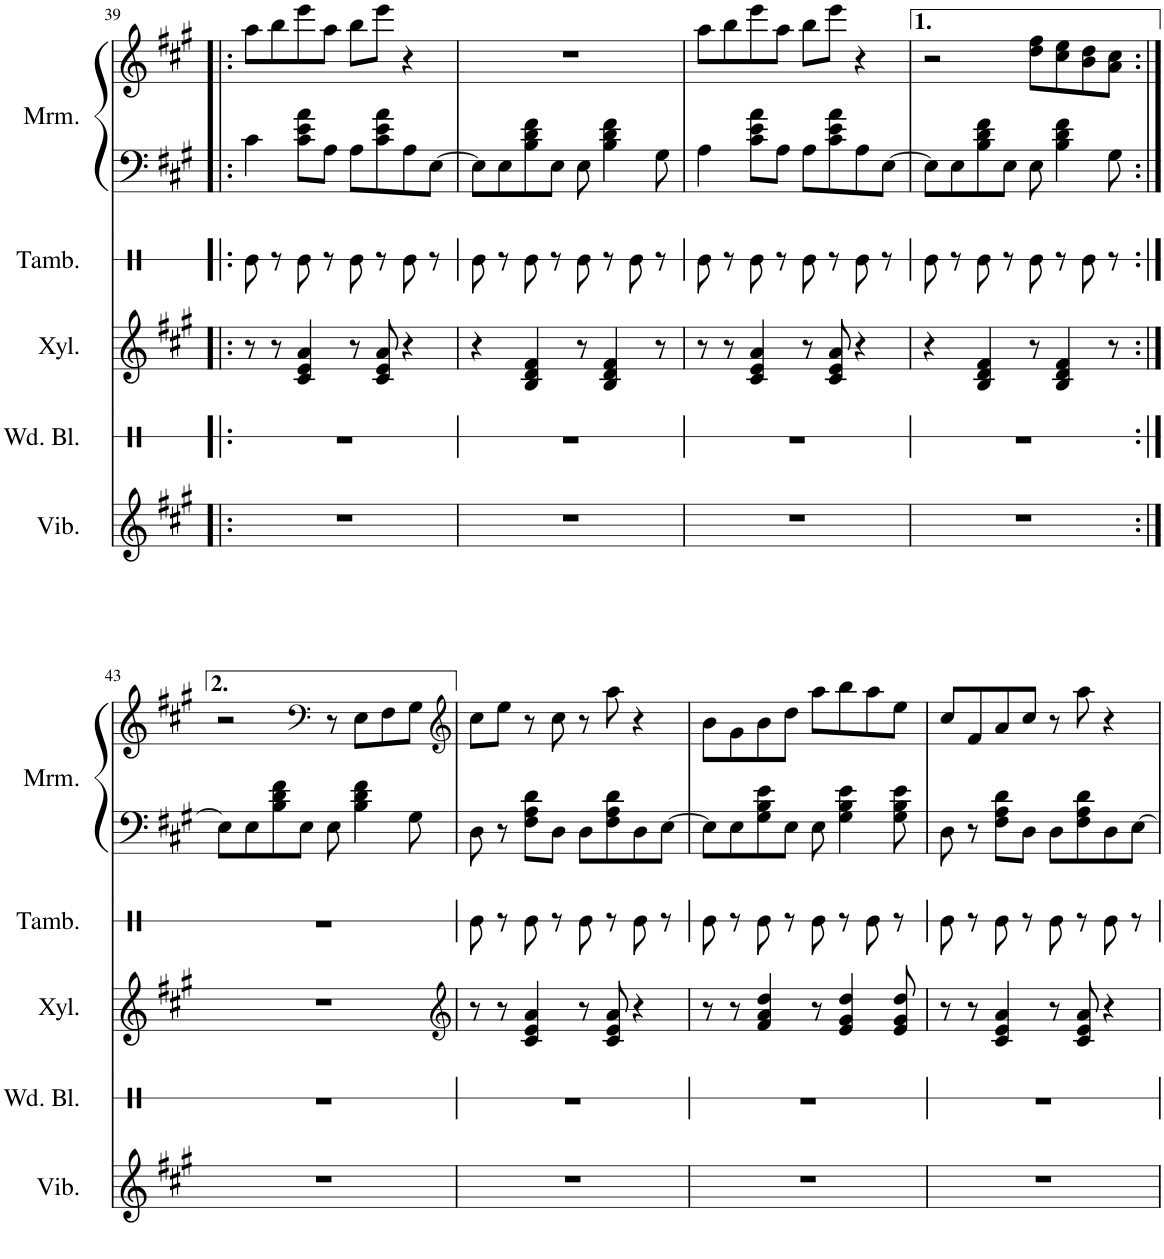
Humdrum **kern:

**kern	**kern	**kern	**kern	**kern	**kern
*part5	*part4	*part3	*part2	*part1	*part1
*staff6	*staff5	*staff4	*staff3	*staff2	*staff1
*I"Vibraphone	*I"Wood Blocks	*I"Xylophone	*I"Tambourine	*I"Marimba	*
*I'Vib.	*I'Wd. Bl.	*I'Xyl.	*I'Tamb.	*I'Mrm.	*
!!LO:PB:g=z
*clefG2	*clefX	*clefG2	*clefX	*clefF4	*clefG2
*	*	*Trd-7c-12	*	*	*
*k[f#c#g#]	*k[]	*k[f#c#g#]	*k[]	*k[f#c#g#]	*k[f#c#g#]
*M4/4	*M4/4	*M4/4	*M4/4	*M4/4	*M4/4
=39!|:	=39!|:	=39!|:	=39!|:	=39!|:	=39!|:
1r	1r	8r	8Re\	4c#\	8aa\L
.	.	8r	8r	.	8bb\
.	.	4c#/ 4e/ 4a/	8Re\	8c#\ 8e\ 8a\L	8eee\
.	.	.	8r	8A\J	8aa\J
.	.	8r	8Re\	8A\L	8bb\L
.	.	8c#/ 8e/ 8a/	8r	8c#\ 8e\ 8a\	8eee\J
.	.	4r	8Re\	8A\	4r
.	.	.	8r	[8E\J	.
=40	=40	=40	=40	=40	=40
1r	1r	4r	8Re\	8E\L]	1r
.	.	.	8r	8E\	.
.	.	4B/ 4d/ 4f#/	8Re\	8B\ 8d\ 8f#\	.
.	.	.	8r	8E\J	.
.	.	8r	8Re\	8E\	.
.	.	4B/ 4d/ 4f#/	8r	4B\ 4d\ 4f#\	.
.	.	.	8Re\	.	.
.	.	8r	8r	8G#\	.
=41	=41	=41	=41	=41	=41
1r	1r	8r	8Re\	4A\	8aa\L
.	.	8r	8r	.	8bb\
.	.	4c#/ 4e/ 4a/	8Re\	8c#\ 8e\ 8a\L	8eee\
.	.	.	8r	8A\J	8aa\J
.	.	8r	8Re\	8A\L	8bb\L
.	.	8c#/ 8e/ 8a/	8r	8c#\ 8e\ 8a\	8eee\J
.	.	4r	8Re\	8A\	4r
.	.	.	8r	[8E\J	.
=42	=42	=42	=42	=42	=42
1r	1r	4r	8Re\	8E\L]	2r
.	.	.	8r	8E\	.
.	.	4B/ 4d/ 4f#/	8Re\	8B\ 8d\ 8f#\	.
.	.	.	8r	8E\J	.
.	.	8r	8Re\	8E\	8dd\ 8ff#\L
.	.	4B/ 4d/ 4f#/	8r	4B\ 4d\ 4f#\	8cc#\ 8ee\
.	.	.	8Re\	.	8b\ 8dd\
.	.	8r	8r	8G#\	8a\ 8cc#\J
!!LO:LB:g=z
=43:|!	=43:|!	=43:|!	=43:|!	=43:|!	=43:|!
1r	1r	1r	1r	[8E\L	2r
.	.	.	.	8E\]	.
.	.	.	.	8B\ 8d\ 8f#\	.
.	.	.	.	8E\J	.
*	*	*	*	*	*clefF4
.	.	.	.	8E\	8r
.	.	.	.	4B\ 4d\ 4f#\	8E\L
.	.	.	.	.	8F#\
.	.	.	.	8G#\	8G#\J
=44	=44	=44	=44	=44	=44
*	*	*clefG2	*	*	*clefG2
1r	1r	8r	8Re\	8D\	8cc#\L
.	.	8r	8r	8r	8ee\J
.	.	4c#/ 4e/ 4a/	8Re\	8F#\ 8A\ 8d\L	8r
.	.	.	8r	8D\J	8cc#\
.	.	8r	8Re\	8D\L	8r
.	.	8c#/ 8e/ 8a/	8r	8F#\ 8A\ 8d\	8aa\
.	.	4r	8Re\	8D\	4r
.	.	.	8r	[8E\J	.
=45	=45	=45	=45	=45	=45
1r	1r	8r	8Re\	8E\L]	8b\L
.	.	8r	8r	8E\	8g#\
.	.	4f#/ 4a/ 4dd/	8Re\	8G#\ 8B\ 8e\	8b\
.	.	.	8r	8E\J	8dd\J
.	.	8r	8Re\	8E\	8aa\L
.	.	4e/ 4g#/ 4dd/	8r	4G#\ 4B\ 4e\	8bb\
.	.	.	8Re\	.	8aa\
.	.	8e/ 8g#/ 8dd/	8r	8G#\ 8B\ 8e\	8ee\J
=46	=46	=46	=46	=46	=46
1r	1r	8r	8Re\	8D\	8cc#/L
.	.	8r	8r	8r	8f#/
.	.	4c#/ 4e/ 4a/	8Re\	8F#\ 8A\ 8d\L	8a/
.	.	.	8r	8D\J	8cc#/J
.	.	8r	8Re\	8D\L	8r
.	.	8c#/ 8e/ 8a/	8r	8F#\ 8A\ 8d\	8aa\
.	.	4r	8Re\	8D\	4r
.	.	.	8r	[8E\J	.
=	=	=	=	=	=
*-	*-	*-	*-	*-	*-
